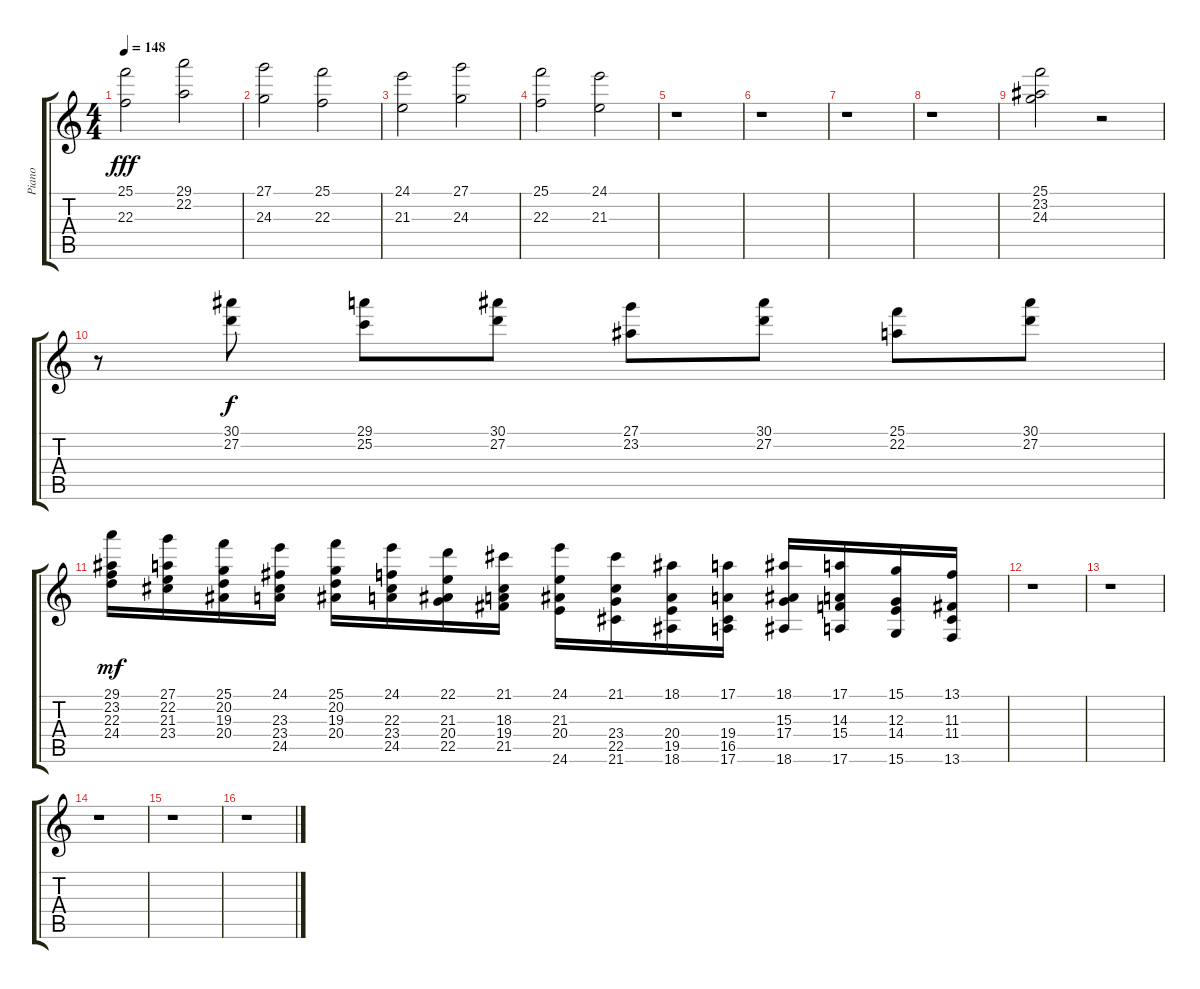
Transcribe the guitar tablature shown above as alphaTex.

\track ("Piano" "Piano") {instrument acousticgrandpiano}
\staff {score tabs}
\tuning (E4 B3 G3 D3 A2 E2) {hide}
\ts (4 4)
\tempo 148
\clef g2
\ks c
(25.1 22.3).2{dy fff} (29.1 22.2).2 |
(27.1 24.3).2 (25.1 22.3).2 |
(24.1 21.3).2 (27.1 24.3).2 |
(25.1 22.3).2 (24.1 21.3).2 |
r.1 |
r.1 |
r.1 |
r.1 |
(25.1 23.2 24.3).2 r.2 |
r.8 (30.1 27.2).8{dy f} (29.1 25.2).8 (30.1 27.2).8 (27.1 23.2).8 (30.1 27.2).8 (25.1 22.2).8 (30.1 27.2).8 |
(29.1 23.2 22.3 24.4).16{dy mf} (27.1 22.2 21.3 23.4).16 (25.1 20.2 19.3 20.4).16 (24.1 23.3 23.4 24.5).16 (25.1 20.2 19.3 20.4).16 (24.1 22.3 23.4 24.5).16 (22.1 21.3 20.4 22.5).16 (21.1 18.3 19.4 21.5).16 (24.1 21.3 20.4 24.6).16 (21.1 23.4 22.5 21.6).16 (18.1 20.4 19.5 18.6).16 (17.1 19.4 16.5 17.6).16 (18.1 15.3 17.4 18.6).16 (17.1 14.3 15.4 17.6).16 (15.1 12.3 14.4 15.6).16 (13.1 11.3 11.4 13.6).16 |
r.1 |
r.1 |
r.1 |
r.1 |
r.1
